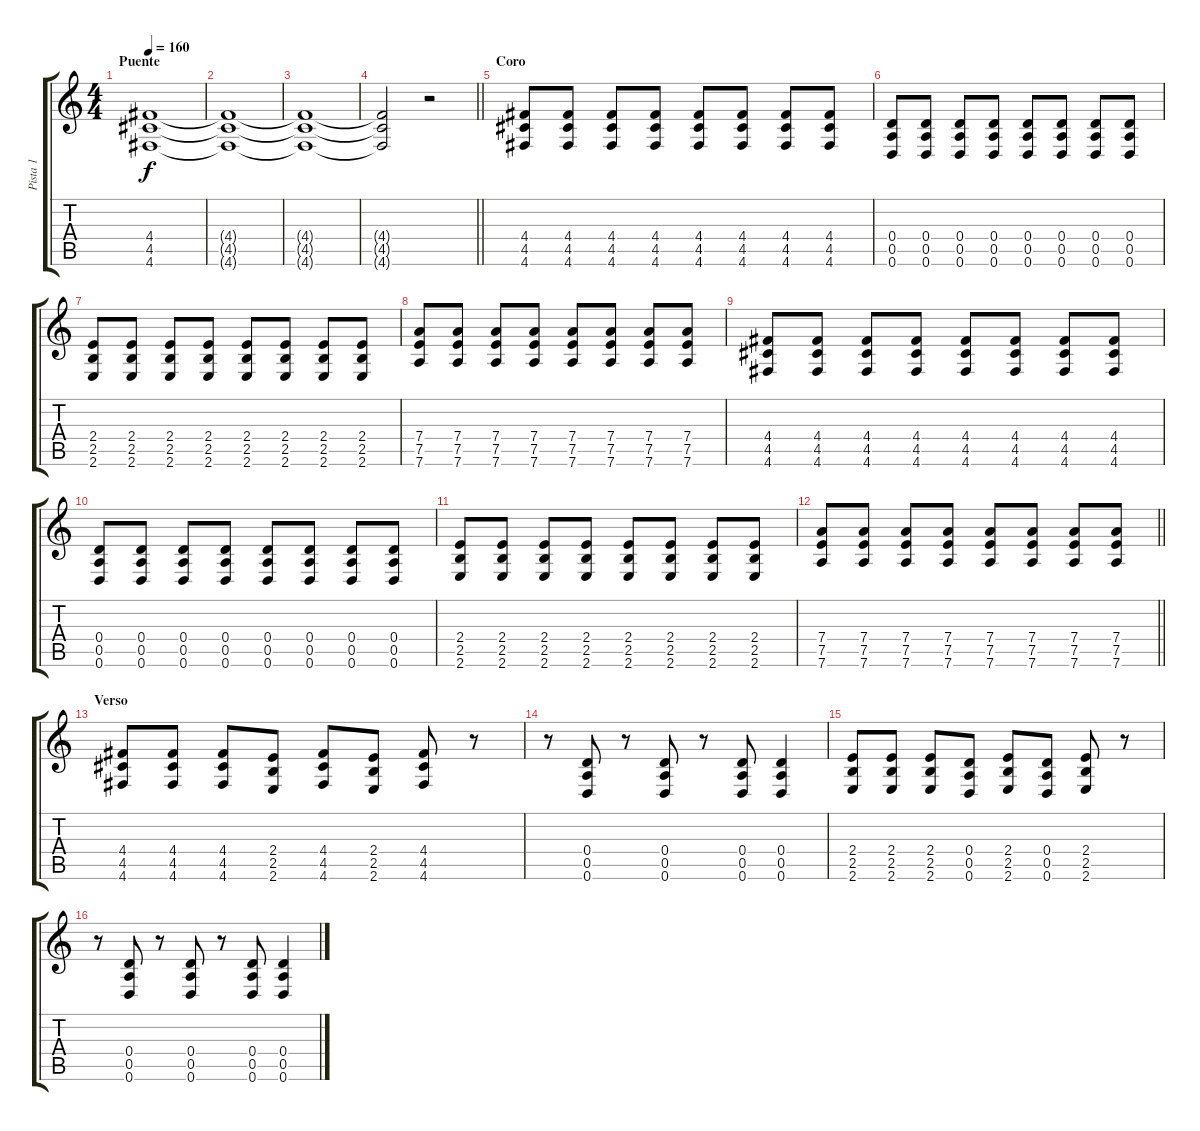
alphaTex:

\track ("Pista 1" "Pista 1") {instrument distortionguitar}
\staff {score tabs}
\tuning (E4 B3 G3 D3 A2 D2) {hide}
\ts (4 4)
\section ("" "Puente")
\tempo 160
\clef g2
\ks c
(4.4 4.5 4.6).1{dy f} |
(4.4{t} 4.5{t} 4.6{t}).1 |
(4.4{t} 4.5{t} 4.6{t}).1 |
\barLineRight lightlight
(4.4{t} 4.5{t} 4.6{t}).2 r.2 |
\section ("" "Coro")
(4.4 4.5 4.6).8 (4.4 4.5 4.6).8 (4.4 4.5 4.6).8 (4.4 4.5 4.6).8 (4.4 4.5 4.6).8 (4.4 4.5 4.6).8 (4.4 4.5 4.6).8 (4.4 4.5 4.6).8 |
(0.4 0.5 0.6).8 (0.4 0.5 0.6).8 (0.4 0.5 0.6).8 (0.4 0.5 0.6).8 (0.4 0.5 0.6).8 (0.4 0.5 0.6).8 (0.4 0.5 0.6).8 (0.4 0.5 0.6).8 |
(2.4 2.5 2.6).8 (2.4 2.5 2.6).8 (2.4 2.5 2.6).8 (2.4 2.5 2.6).8 (2.4 2.5 2.6).8 (2.4 2.5 2.6).8 (2.4 2.5 2.6).8 (2.4 2.5 2.6).8 |
(7.4 7.5 7.6).8 (7.4 7.5 7.6).8 (7.4 7.5 7.6).8 (7.4 7.5 7.6).8 (7.4 7.5 7.6).8 (7.4 7.5 7.6).8 (7.4 7.5 7.6).8 (7.4 7.5 7.6).8 |
(4.4 4.5 4.6).8 (4.4 4.5 4.6).8 (4.4 4.5 4.6).8 (4.4 4.5 4.6).8 (4.4 4.5 4.6).8 (4.4 4.5 4.6).8 (4.4 4.5 4.6).8 (4.4 4.5 4.6).8 |
(0.4 0.5 0.6).8 (0.4 0.5 0.6).8 (0.4 0.5 0.6).8 (0.4 0.5 0.6).8 (0.4 0.5 0.6).8 (0.4 0.5 0.6).8 (0.4 0.5 0.6).8 (0.4 0.5 0.6).8 |
(2.4 2.5 2.6).8 (2.4 2.5 2.6).8 (2.4 2.5 2.6).8 (2.4 2.5 2.6).8 (2.4 2.5 2.6).8 (2.4 2.5 2.6).8 (2.4 2.5 2.6).8 (2.4 2.5 2.6).8 |
\barLineRight lightlight
(7.4 7.5 7.6).8 (7.4 7.5 7.6).8 (7.4 7.5 7.6).8 (7.4 7.5 7.6).8 (7.4 7.5 7.6).8 (7.4 7.5 7.6).8 (7.4 7.5 7.6).8 (7.4 7.5 7.6).8 |
\section ("" "Verso")
(4.4 4.5 4.6).8 (4.4 4.5 4.6).8 (4.4 4.5 4.6).8 (2.4 2.5 2.6).8 (4.4 4.5 4.6).8 (2.4 2.5 2.6).8 (4.4 4.5 4.6).8 r.8 |
r.8 (0.4 0.5 0.6).8 r.8 (0.4 0.5 0.6).8 r.8 (0.4 0.5 0.6).8 (0.4 0.5 0.6).4 |
(2.4 2.5 2.6).8 (2.4 2.5 2.6).8 (2.4 2.5 2.6).8 (0.4 0.5 0.6).8 (2.4 2.5 2.6).8 (0.4 0.5 0.6).8 (2.4 2.5 2.6).8 r.8 |
r.8 (0.4 0.5 0.6).8 r.8 (0.4 0.5 0.6).8 r.8 (0.4 0.5 0.6).8 (0.4 0.5 0.6).4
